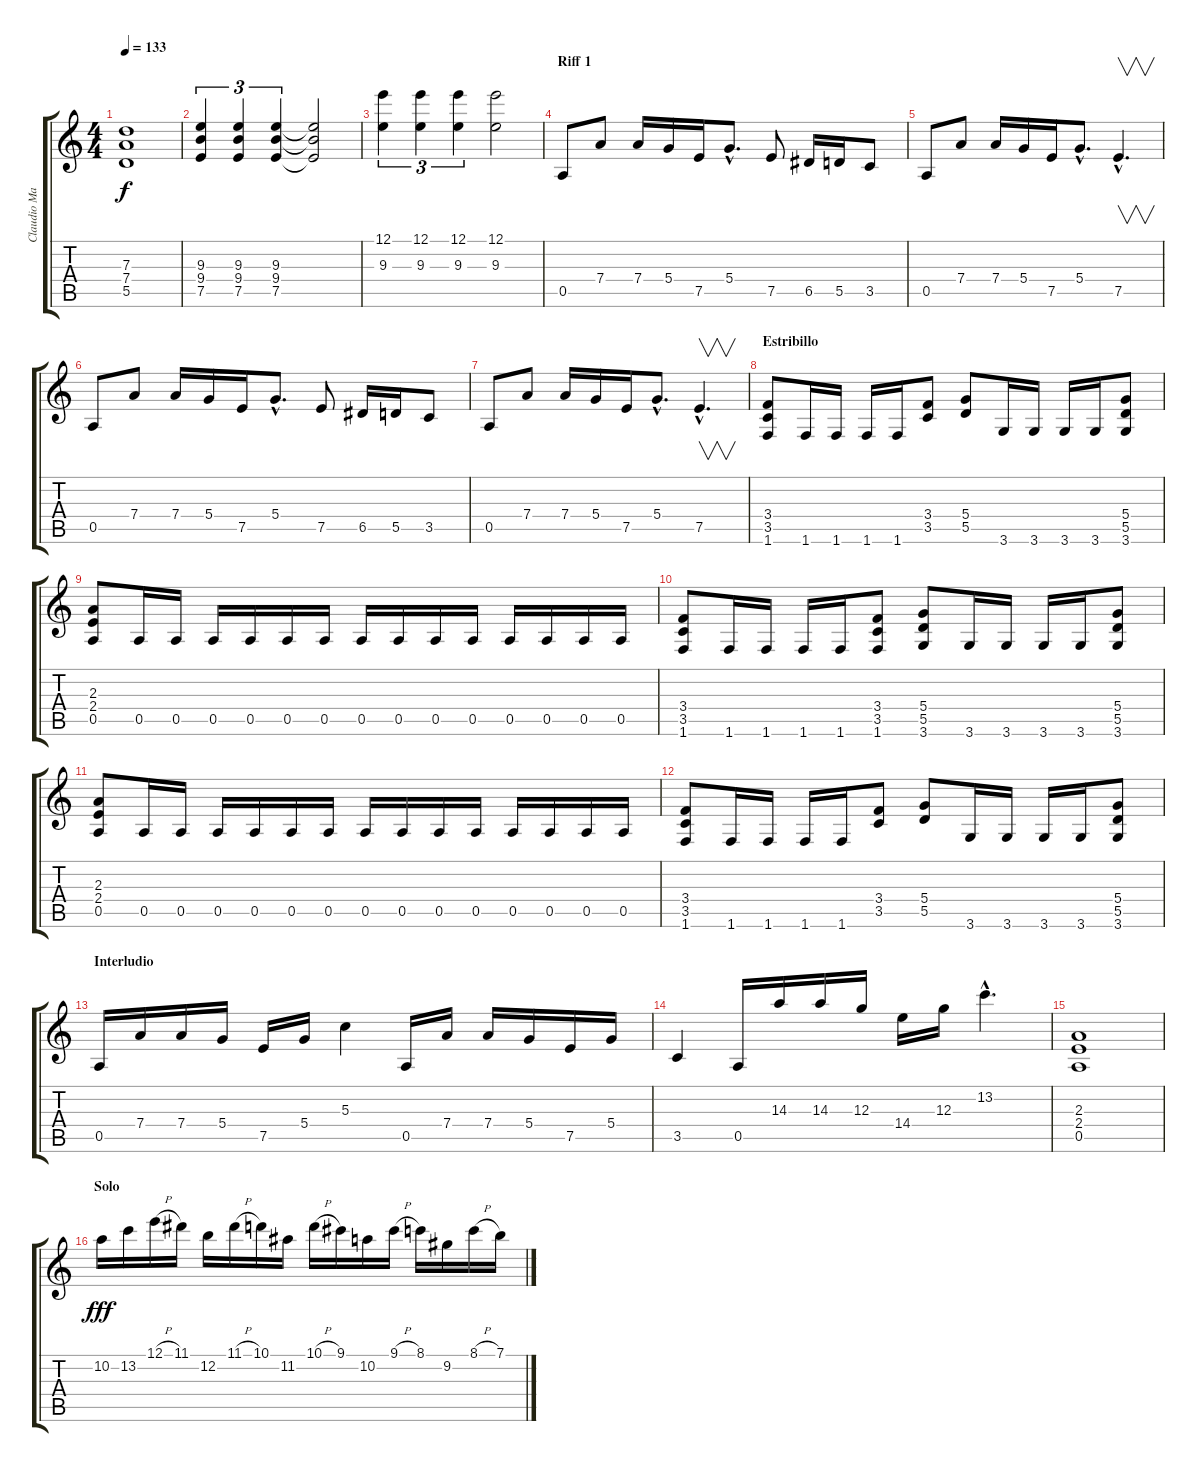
\track ("Claudio Marciello (Gtr 1)" "Claudio Ma") {instrument distortionguitar}
\staff {score tabs}
\tuning (E4 B3 G3 D3 A2 E2) {hide}
\ts (4 4)
\tempo 133
\clef g2
\ks c
(7.3 7.4 5.5).1{dy f} |
(9.3 9.4 7.5).4{tu (3 2)} (9.3 9.4 7.5).4{tu (3 2)} (9.3 9.4 7.5).4{tu (3 2)} (9.3{t} 9.4{t} 7.5{t}).2 |
(12.1 9.3).4{tu (3 2)} (12.1 9.3).4{tu (3 2)} (12.1 9.3).4{tu (3 2)} (12.1 9.3).2 |
\section ("" "Riff 1")
0.5.8 7.4.8 7.4.16 5.4.16 7.5.16 5.4{hac}.8{d} 7.5.8 6.5.16 5.5.16 3.5.8 |
0.5.8 7.4.8 7.4.16 5.4.16 7.5.16 5.4{hac}.8{d} 7.5{hac}.4{v d} |
0.5.8 7.4.8 7.4.16 5.4.16 7.5.16 5.4{hac}.8{d} 7.5.8 6.5.16 5.5.16 3.5.8 |
0.5.8 7.4.8 7.4.16 5.4.16 7.5.16 5.4{hac}.8{d} 7.5{hac}.4{v d} |
\section ("" "Estribillo")
(3.4 3.5 1.6).8 1.6.16 1.6.16 1.6.16 1.6.16 (3.4 3.5).8 (5.4 5.5).8 3.6.16 3.6.16 3.6.16 3.6.16 (5.4 5.5 3.6).8 |
(2.3 2.4 0.5).8 0.5.16 0.5.16 0.5.16 0.5.16 0.5.16 0.5.16 0.5.16 0.5.16 0.5.16 0.5.16 0.5.16 0.5.16 0.5.16 0.5.16 |
(3.4 3.5 1.6).8 1.6.16 1.6.16 1.6.16 1.6.16 (3.4 3.5 1.6).8 (5.4 5.5 3.6).8 3.6.16 3.6.16 3.6.16 3.6.16 (5.4 5.5 3.6).8 |
(2.3 2.4 0.5).8 0.5.16 0.5.16 0.5.16 0.5.16 0.5.16 0.5.16 0.5.16 0.5.16 0.5.16 0.5.16 0.5.16 0.5.16 0.5.16 0.5.16 |
(3.4 3.5 1.6).8 1.6.16 1.6.16 1.6.16 1.6.16 (3.4 3.5).8 (5.4 5.5).8 3.6.16 3.6.16 3.6.16 3.6.16 (5.4 5.5 3.6).8 |
\section ("" "Interludio")
0.5.16 7.4.16 7.4.16 5.4.16 7.5.16 5.4.16 5.3.4 0.5.16 7.4.16 7.4.16 5.4.16 7.5.16 5.4.16 |
3.5.4 0.5.16 14.3.16 14.3.16 12.3.16 14.4.16 12.3.16 13.2{hac}.4{d} |
(2.3 2.4 0.5).1 |
\section ("" "Solo")
10.2.16{dy fff} 13.2.16 12.1{h}.16 11.1.16 12.2.16 11.1{h}.16 10.1.16 11.2.16 10.1{h}.16 9.1.16 10.2.16 9.1{h}.16 8.1.16 9.2.16 8.1{h}.16 7.1.16
